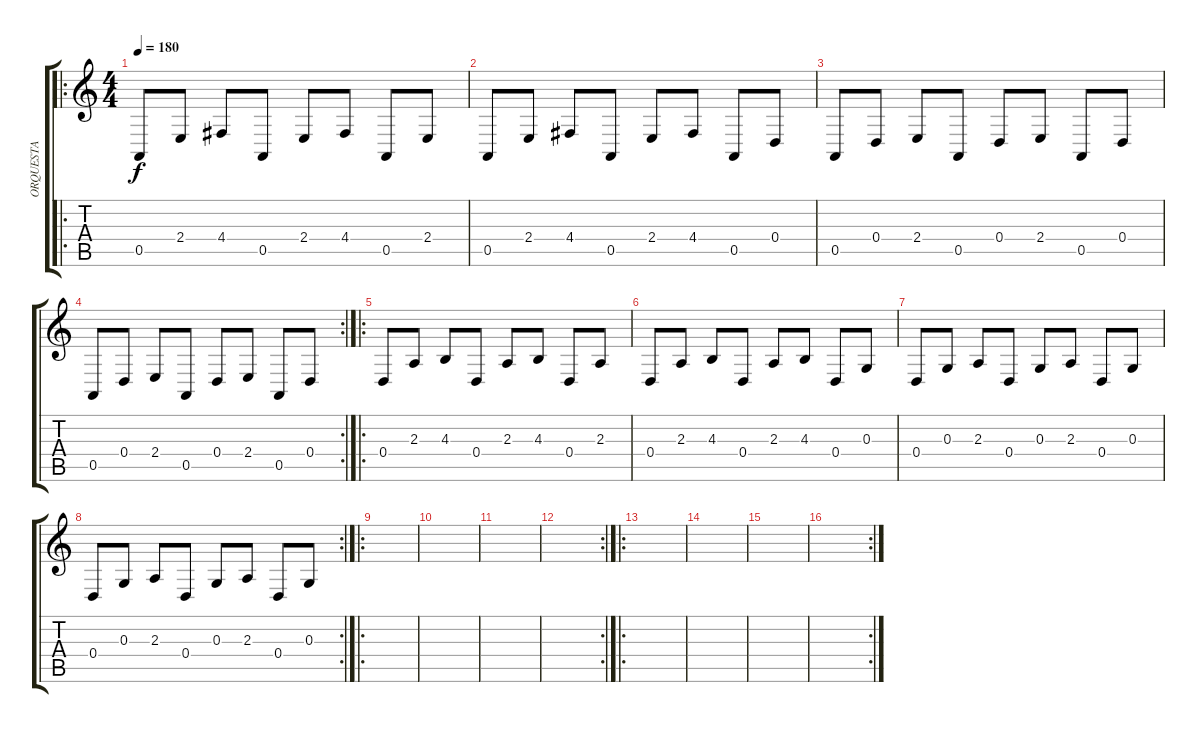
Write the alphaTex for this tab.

\track ("ORQUESTA" "ORQUESTA") {instrument orchestralharp}
\staff {score tabs}
\tuning (E4 B3 G3 D3 A2 E2) {hide}
\ro
\ts (4 4)
\tempo 180
\clef g2
\ks c
0.5.8{dy f} 2.4.8 4.4.8 0.5.8 2.4.8 4.4.8 0.5.8 2.4.8 |
0.5.8 2.4.8 4.4.8 0.5.8 2.4.8 4.4.8 0.5.8 0.4.8 |
0.5.8 0.4.8 2.4.8 0.5.8 0.4.8 2.4.8 0.5.8 0.4.8 |
\rc 2
0.5.8 0.4.8 2.4.8 0.5.8 0.4.8 2.4.8 0.5.8 0.4.8 |
\ro
0.4.8 2.3.8 4.3.8 0.4.8 2.3.8 4.3.8 0.4.8 2.3.8 |
0.4.8 2.3.8 4.3.8 0.4.8 2.3.8 4.3.8 0.4.8 0.3.8 |
0.4.8 0.3.8 2.3.8 0.4.8 0.3.8 2.3.8 0.4.8 0.3.8 |
\rc 2
0.4.8 0.3.8 2.3.8 0.4.8 0.3.8 2.3.8 0.4.8 0.3.8 |
\ro
|
|
|
\rc 2
|
\ro
|
|
|
\rc 2
